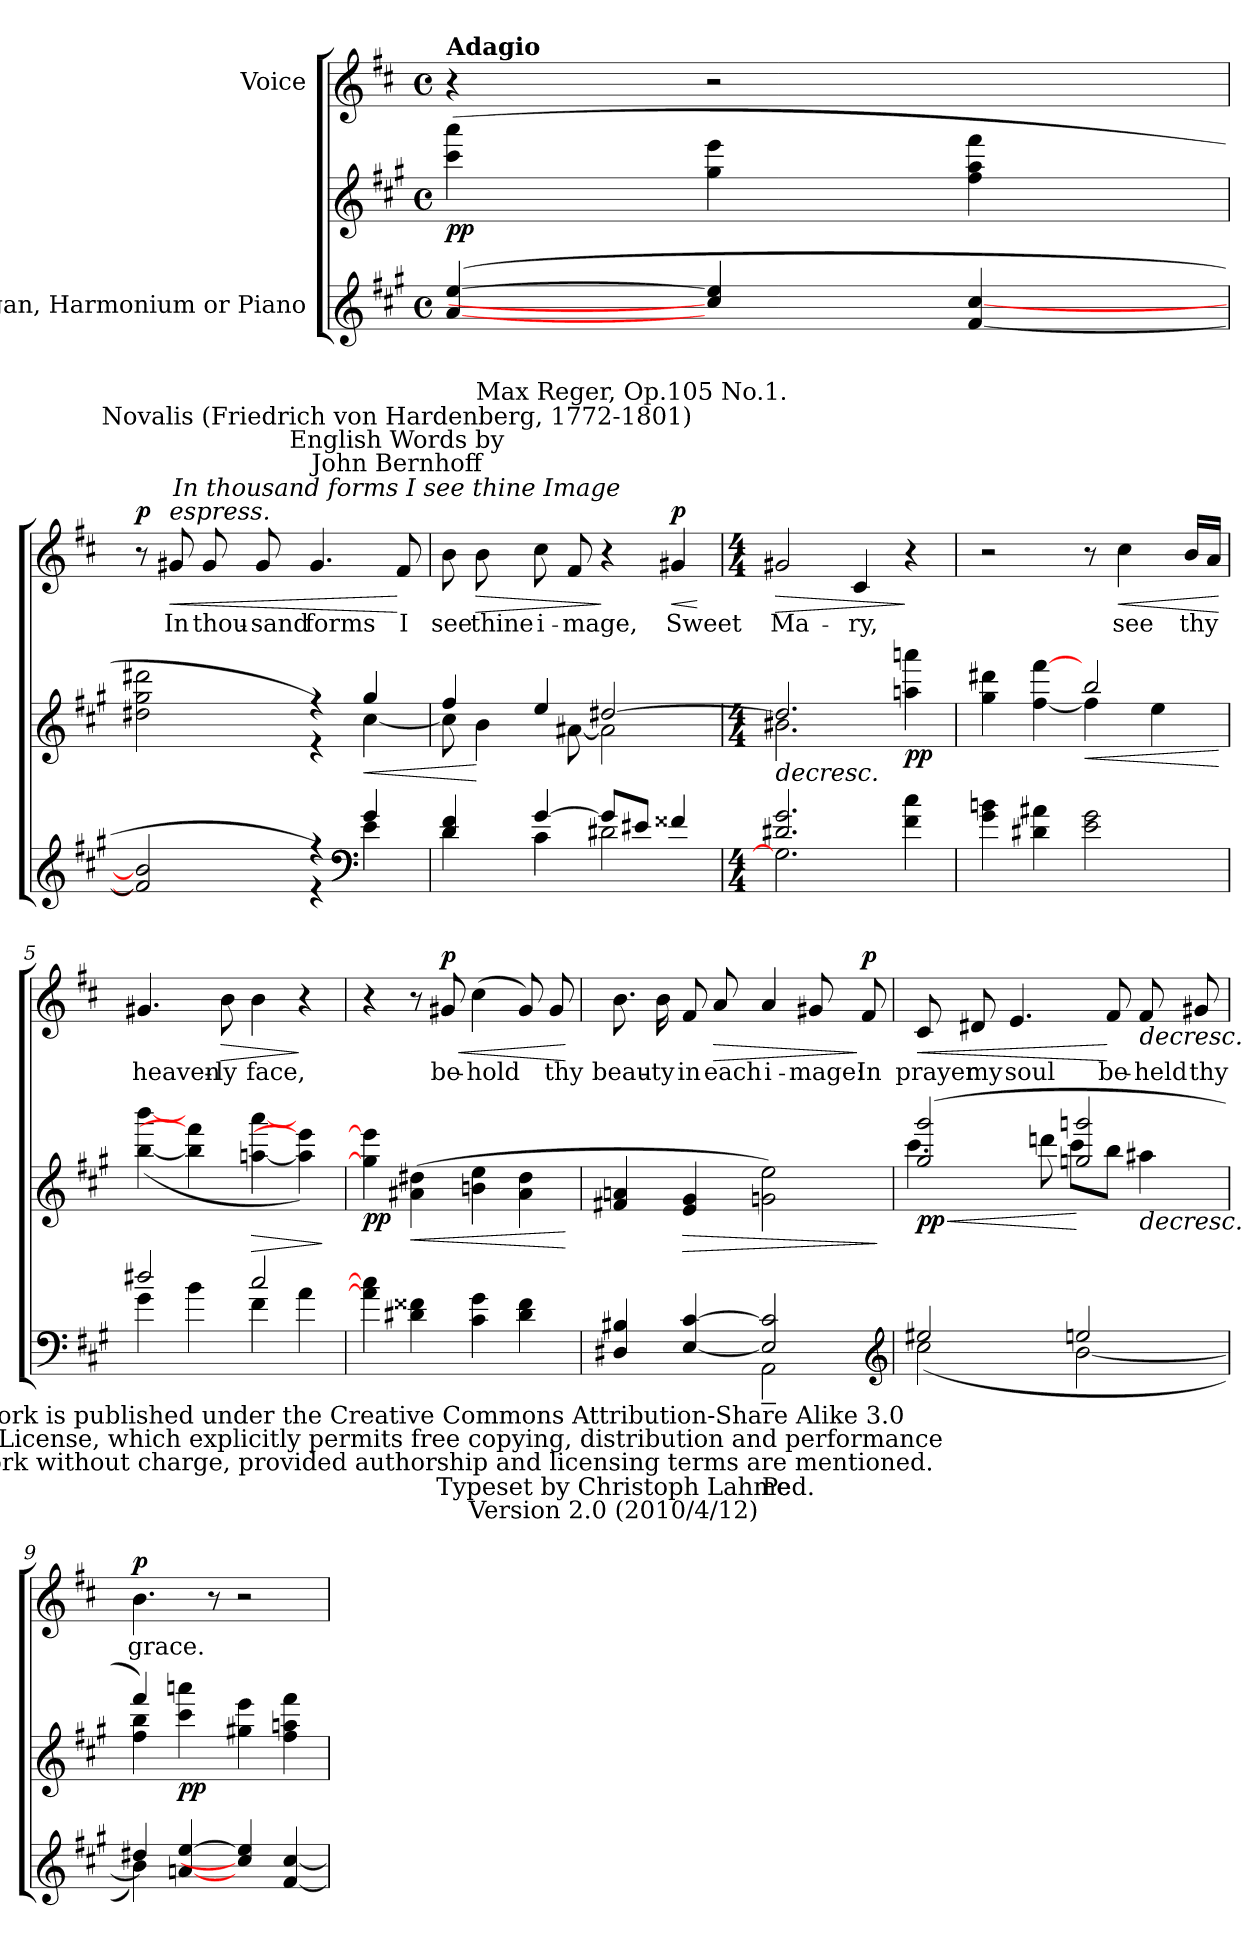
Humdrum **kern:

**kern	**kern	**dynam	**kern	**text	**dynam
*part2	*part2	*part2	*part1	*part1	*part1
*staff3	*staff2	*staff2/3	*staff1	*staff1	*staff1
*I"Organ, Harmonium or Piano	*	*	*I"Voice	*	*
*clefG2	*clefG2	*	*clefG2	*	*
*ITrd4c7	*ITrd4c7	*	*	*	*
*k[f#c#]	*k[f#c#]	*	*k[f#c#]	*	*
*D:	*D:	*	*D:	*	*
*M4/4	*M4/4	*	*M4/4	*	*
*met(c)	*met(c)	*	*met(c)	*	*
=	=	=	=	=	=
*^	*^	*	*	*	*
!	!	!	!	!	!LO:TX:a:B:t=Adagio	!	!
!	!	!	!	!LO:DY:b	!	!	!
(>[4d/ [4a/	2ryy	(>4ff#\ 4ddd\	2ryy	pp	4r	.	.
4f#/] 4a/]	.	4cc#\ 4aa\	.	.	2r	.	.
[4B/yy [4f#/yy	[4B/ [4f#/	4b\ 4dd\ 4bb\	4ryy	.	.	.	.
=1	=1	=1	=1	=1	=1	=1	=1
!	!	!	!	!	!	!	!LO:DY:a
2B/yy] 2e#/yy]	2B/] 2e#/]	2g#X\ 2cc#\ 2gg#X\	2ryy	.	8r	.	p
!	!	!	!	!	!LO:TX:a:i:t=espress.	!	!
!	!	!	!	!	!	!LO:LY:b	!LO:HP:b
.	.	.	.	.	8g#X	In	<
!	!	!	!	!	!	!LO:LY:b	!
.	.	.	.	.	8g#	thou-	.
!	!	!	!	!	!	!LO:LY:b	!
.	.	.	.	.	8g#	-sand	.
!	!	!	!	!	!	!LO:LY:b	!
4r)	4r	4r)	4r	.	4.g#	forms	.
*clefF4	*	*	*	*	*	*	*
!	!	!	!	!LO:HP:b	!	!	!
4c#/	(<4A\	4cc#/	[4f#\	<	.	.	.
!	!	!	!	!	!LO:TX:a:i:cj:t=In thousand forms I see thine Image	!	!
!	!	!	!	!	!LO:TX:a:cj:t=Novalis (Friedrich von Hardenberg, 1772-1801)\nEnglish Words by\nJohn Bernhoff	!	!
!	!	!	!	!	!	!LO:LY:b	!
.	.	.	.	.	8f#	I	[
=2	=2	=2	=2	=2	=2	=2	=2
!	!	!	!	!	!	!LO:LY:b	!
4G/ 4B/	4G\	4b/	8f#\]	.	8b	see	.
!	!	!	!	!	!LO:TX:a:t=Max Reger, Op.105 No.1.	!	!
!	!	!	!	!	!	!LO:LY:b	!LO:HP:b
.	.	.	4e\	[	8b	thine	>
!	!	!	!	!	!	!LO:LY:b	!
[4c#/	4F#\	4a/	.	.	8cc#	i-	.
!	!	!	!	!	!	!LO:LY:b	!
.	.	.	[8d#X\	.	8f#	-mage,	.
8c#/L]	2G#X\	[2g#X/)	2d#\]	.	4r	.	]
8A#X/J	.	.	.	.	.	.	.
!	!	!	!	!	!	!LO:LY:b	!LO:HP:b
!	!	!	!	!	!	!	!LO:DY:n=1:a
4B#X/	.	.	.	.	4g#X	Sweet	< p
*v	*v	*	*	*	*	*	*
*	*v	*v	*	*	*	*
.	.	.	.	.	[
!!LO:LB:g=z
=3	=3	=3	=3	=3	=3
*M4/4	*M4/4	*	*M4/4	*	*
*^	*^	*	*	*	*
!	!	!	!	!LO:HP:b	!	!LO:LY:b	!LO:HP:b
2.G#X/ 2.c#/	2.C#\]	2.g#/]	2.e#X\	>	2g#X	Ma-	>
!	!	!	!	!	!	!LO:LY:b	!
.	.	.	.	.	4c#	-ry,	.
!	!	!	!	!LO:DY:b	!	!	!
4B\ 4f#\	4ryy	(>4ryy	4ddn\ 4dddn\	pp	4r	.	]
*v	*v	*	*	*	*	*	*
*	*v	*v	*	*	*	*
.	.	]	.	.	.
=4	=4	=4	=4	=4	=4
*^	*^	*	*	*	*
4c#\ 4en\	2ryy	2ryy	4cc#\ 4gg#X\	.	2r	.	.
4G#X\ 4d#X\	.	.	[4b\ [4bb\	.	.	.	.
!	!	!	!	!LO:HP:b	!	!	!
2A\ 2c#\	2ryy	2ee/)	4b\]	<	8r	.	.
!	!	!	!	!	!	!LO:LY:b	!LO:HP:b
.	.	.	.	.	4cc#	see	<
.	.	.	4a\	.	.	.	.
!	!	!	!	!	!	!LO:LY:b	!
.	.	.	.	.	16bLL	thy	.
.	.	.	.	.	16aJJ	.	.
*v	*v	*	*	*	*	*	*
*	*v	*v	*	*	*	*
.	.	[	.	.	[
=5	=5	=5	=5	=5	=5
*^	*^	*	*	*	*
!	!	!	!	!	!	!LO:LY:b	!
2g#X/	4c#\	1ryy	(>[4ee\ [4eee\	.	4.g#X	heaven-	.
.	4e\	.	4ee\] 4bb\]	.	.	.	.
!	!	!	!	!	!	!LO:LY:b	!LO:HP:b
.	.	.	.	.	8b	-ly	>
!	!	!	!	!LO:HP:b	!	!LO:LY:b	!
2f#/	4B\	.	[4ddn\ [4ddd\	>	4b	face,	.
.	4d\	.	4dd\] 4aa\])	.	4r	.	]
*v	*v	*	*	*	*	*	*
*	*v	*v	*	*	*	*
.	.	]	.	.	.
!!LO:LB:g=z
=6	=6	=6	=6	=6	=6
*^	*	*	*	*	*
!	!	!	!LO:DY:b	!	!	!
4d#\] 4f#\]	2ryy	4cc#] 4aa]	pp	4r	.	.
!LO:TX:b:cj:t=This work is published under the Creative Commons Attribution-Share Alike 3.0\nGermany License, which explicitly permits free copying, distribution and performance\nof the work without charge, provided authorship and licensing terms are mentioned.	!	!	!	!	!	!
!	!	!	!LO:HP:b	!	!	!
4G#X\ 4B#X\	.	(>4d#X 4g#X	<	8r	.	.
!	!	!	!	!	!LO:LY:b	!LO:HP:b
!	!	!	!	!	!	!LO:DY:n=1:a
.	.	.	.	8g#X	be-	< p
!	!	!	!	!	!LO:LY:b	!
4F#\ 4c#\	2ryy	4en 4a	.	(<4cc#	-hold	.
4G#\ 4B#\	.	4d# 4g#	.	8g#)	.	.
!	!	!	!	!	!LO:LY:b	!
.	.	.	.	8g#	thy	.
*v	*v	*	*	*	*	*
.	.	[	.	.	[
=7	=7	=7	=7	=7	=7
*^	*	*	*	*	*
!LO:TX:b:cj:t=Typeset by Christoph Lahme\nVersion 2.0 (2010/4/12)	!	!	!	!	!	!
!	!	!	!	!	!LO:LY:b	!
4GG#X/ 4E#X/	2ryy	4Bn 4dn	.	8.b	beau-	.
!	!	!	!	!	!LO:LY:b	!
.	.	.	.	16b	-ty	.
!	!	!	!LO:HP:b	!	!LO:LY:b	!
[4AA/ [4F#/	.	4A 4c#	>	8f#	in	.
!	!	!	!	!	!LO:LY:b	!LO:HP:b
.	.	.	.	8a	each	>
!LO:TX:b:t=Ped.	!	!	!	!	!	!
!	!	!	!	!	!LO:LY:b	!
2AA/] 2F#/]	2DD~\	2cn 2a)	.	4a	i-	.
!	!	!	!	!	!LO:LY:b	!
.	.	.	.	8g#X	-mage:	.
!	!	!	!	!	!LO:LY:b	!LO:DY:n=1:a
.	.	.	.	8f#	In	] p
*v	*v	*	*	*	*	*
*clefG2	*	*	*	*	*
.	.	]	.	.	.
!!LO:LB:g=z
=8	=8	=8	=8	=8	=8
*^	*^	*	*	*	*
!	!	!	!	!LO:HP:b	!	!LO:LY:b	!LO:HP:b
!	!	!	!	!LO:DY:n=1:b	!	!	!
2a#X/	(>2f#	(>2cc# 2ccc#	4.ff#\	< pp	8c#	prayer	<
!	!	!	!	!	!	!LO:LY:b	!
.	.	.	.	.	8d#X	my	.
!	!	!	!	!	!	!LO:LY:b	!
.	.	.	.	.	4.e	soul	.
.	.	.	8ggn\	.	.	.	.
2an/	[2e	2ccn 2cccn	8ff#\L	[	.	.	.
!	!	!	!	!	!	!LO:LY:b	!
.	.	.	8ee\J	.	8f#	be-	[
!	!	!	!	!LO:HP:b	!	!LO:LY:b	!LO:HP:b
.	.	.	4dd#X\	>	8f#	-held	>
!	!	!	!	!	!	!LO:LY:b	!
.	.	.	.	.	8g#X	thy	.
=9	=9	=9	=9	=9	=9	=9	=9
!	!	!	!	!	!	!LO:LY:b	!LO:DY:a
4g#X/	4e])	4bb)	4b\ 4ee\	.	4.b	grace.	p
!	!	!	!	!LO:DY:n=1:b	!	!	!
[4dn/ [4a/	4ryy	4ff#\ 4dddn\	4ryy	[ [ pp	.	.	.
.	.	.	.	.	8r	.	]
4f#/] 4a/]	4ryy	4cc#X\ 4aa\	2ryy	.	2r	.	.
[4B/yy [4f#/yy	[4B/ [4f#/	4b\ 4ddn\ 4bb\	.	.	.	.	.
*v	*v	*	*	*	*	*	*
*	*v	*v	*	*	*	*
.	.	]	.	.	.
=	=	=	=	=	=
*-	*-	*-	*-	*-	*-
